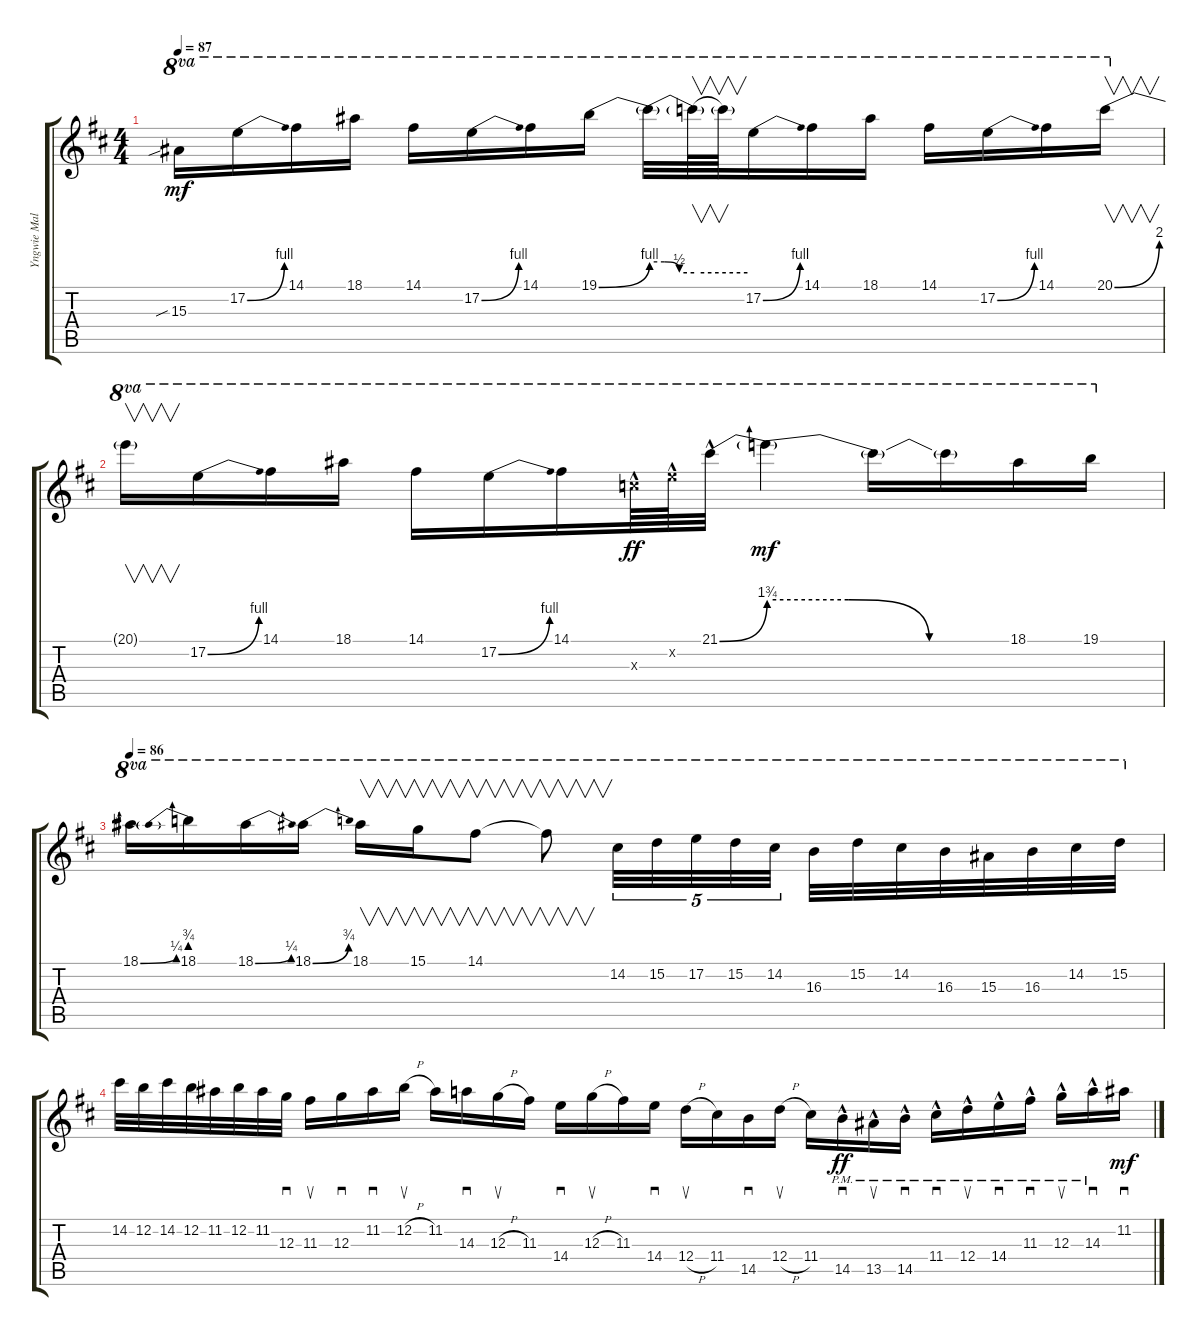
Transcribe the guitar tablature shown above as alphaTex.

\track ("Yngwie Malmsteen-1" "Yngwie Mal") {instrument overdrivenguitar}
\staff {score tabs}
\tuning (E4 B3 G3 D3 A2 E2) {hide}
\ts (4 4)
\tempo 87
\clef g2
\ks d
15.3{sib}.16{ot 8va dy mf} 17.2{be (bend 0 0 60 4)}.16{ot 8va} 14.1.16{ot 8va} 18.1.16{ot 8va} 14.1.16{ot 8va} 17.2{be (bend 0 0 60 4)}.16{ot 8va} 14.1.16{ot 8va} 19.1{be (bend 0 0 60 4)}.16{ot 8va} 19.1{be (custom 0 4 20 4 40 2 60 2) t}.32{ot 8va} 19.1{be (hold 0 2 60 2) t}.64{v ot 8va} 19.1{t}.64{v ot 8va} 17.2{be (bend 0 0 60 4)}.16{ot 8va} 14.1.16{ot 8va} 18.1.16{ot 8va} 14.1.16{ot 8va} 17.2{be (bend 0 0 60 4)}.16{ot 8va} 14.1.16{ot 8va} 20.1{be (bend 0 0 60 8)}.16{v ot 8va} |
20.1{t}.16{v ot 8va} 17.2{be (bend 0 0 60 4)}.16{ot 8va} 14.1.16{ot 8va} 18.1.16{ot 8va} 14.1.16{ot 8va} 17.2{be (bend 0 0 60 4)}.16{ot 8va} 14.1.16{ot 8va} 17.3{hac x}.64{ot 8va dy ff} 17.2{hac x}.64{ot 8va} 21.1{be (bend 0 0 60 7) hac}.32{ot 8va} 21.1{be (custom 0 7 20 7 40 0 60 0) t}.4{ot 8va dy mf} 21.1{t}.16{ot 8va} 21.1{t}.16{ot 8va} 18.1.16{ot 8va} 19.1.16{ot 8va} |
\tempo 86
18.1{be (bend 0 0 60 1)}.16{ot 8va} 18.1{be (prebend 0 3 60 3)}.16{ot 8va} 18.1{be (bend 0 0 60 1)}.16{ot 8va} 18.1{be (bend 0 0 60 3)}.16{ot 8va} 18.1.16{v ot 8va} 15.1.16{v ot 8va} 14.1.8{v ot 8va} 14.1{t}.8{v ot 8va} 14.2.32{tu (5 4) ot 8va} 15.2.32{tu (5 4) ot 8va} 17.2.32{tu (5 4) ot 8va} 15.2.32{tu (5 4) ot 8va} 14.2.32{tu (5 4) ot 8va} 16.3.32{ot 8va} 15.2.32{ot 8va} 14.2.32{ot 8va} 16.3.32{ot 8va} 15.3.32{ot 8va} 16.3.32{ot 8va} 14.2.32{ot 8va} 15.2.32{ot 8va} |
14.2.32 12.2.32 14.2.32 12.2.32 11.2.32 12.2.32 11.2.32 12.3.32{sd} 11.3.16{su} 12.3.16{sd} 11.2.16{sd} 12.2{h}.16{su} 11.2.16 14.3.16{sd} 12.3{h}.16{su} 11.3.16 14.4.16{sd} 12.3{h}.16{su} 11.3.16 14.4.16{sd} 12.4{h}.16{su} 11.4.16 14.5.16{sd} 12.4{h}.16{su} 11.4.16 14.5{hac pm}.16{sd dy ff} 13.5{hac pm}.16{su} 14.5{hac pm}.16{sd} 11.4{hac pm}.16{sd} 12.4{hac pm}.16{su} 14.4{hac pm}.16{sd} 11.3{hac pm}.16{sd} 12.3{hac pm}.16{su} 14.3{hac pm}.16{sd} 11.2.16{sd dy mf}
